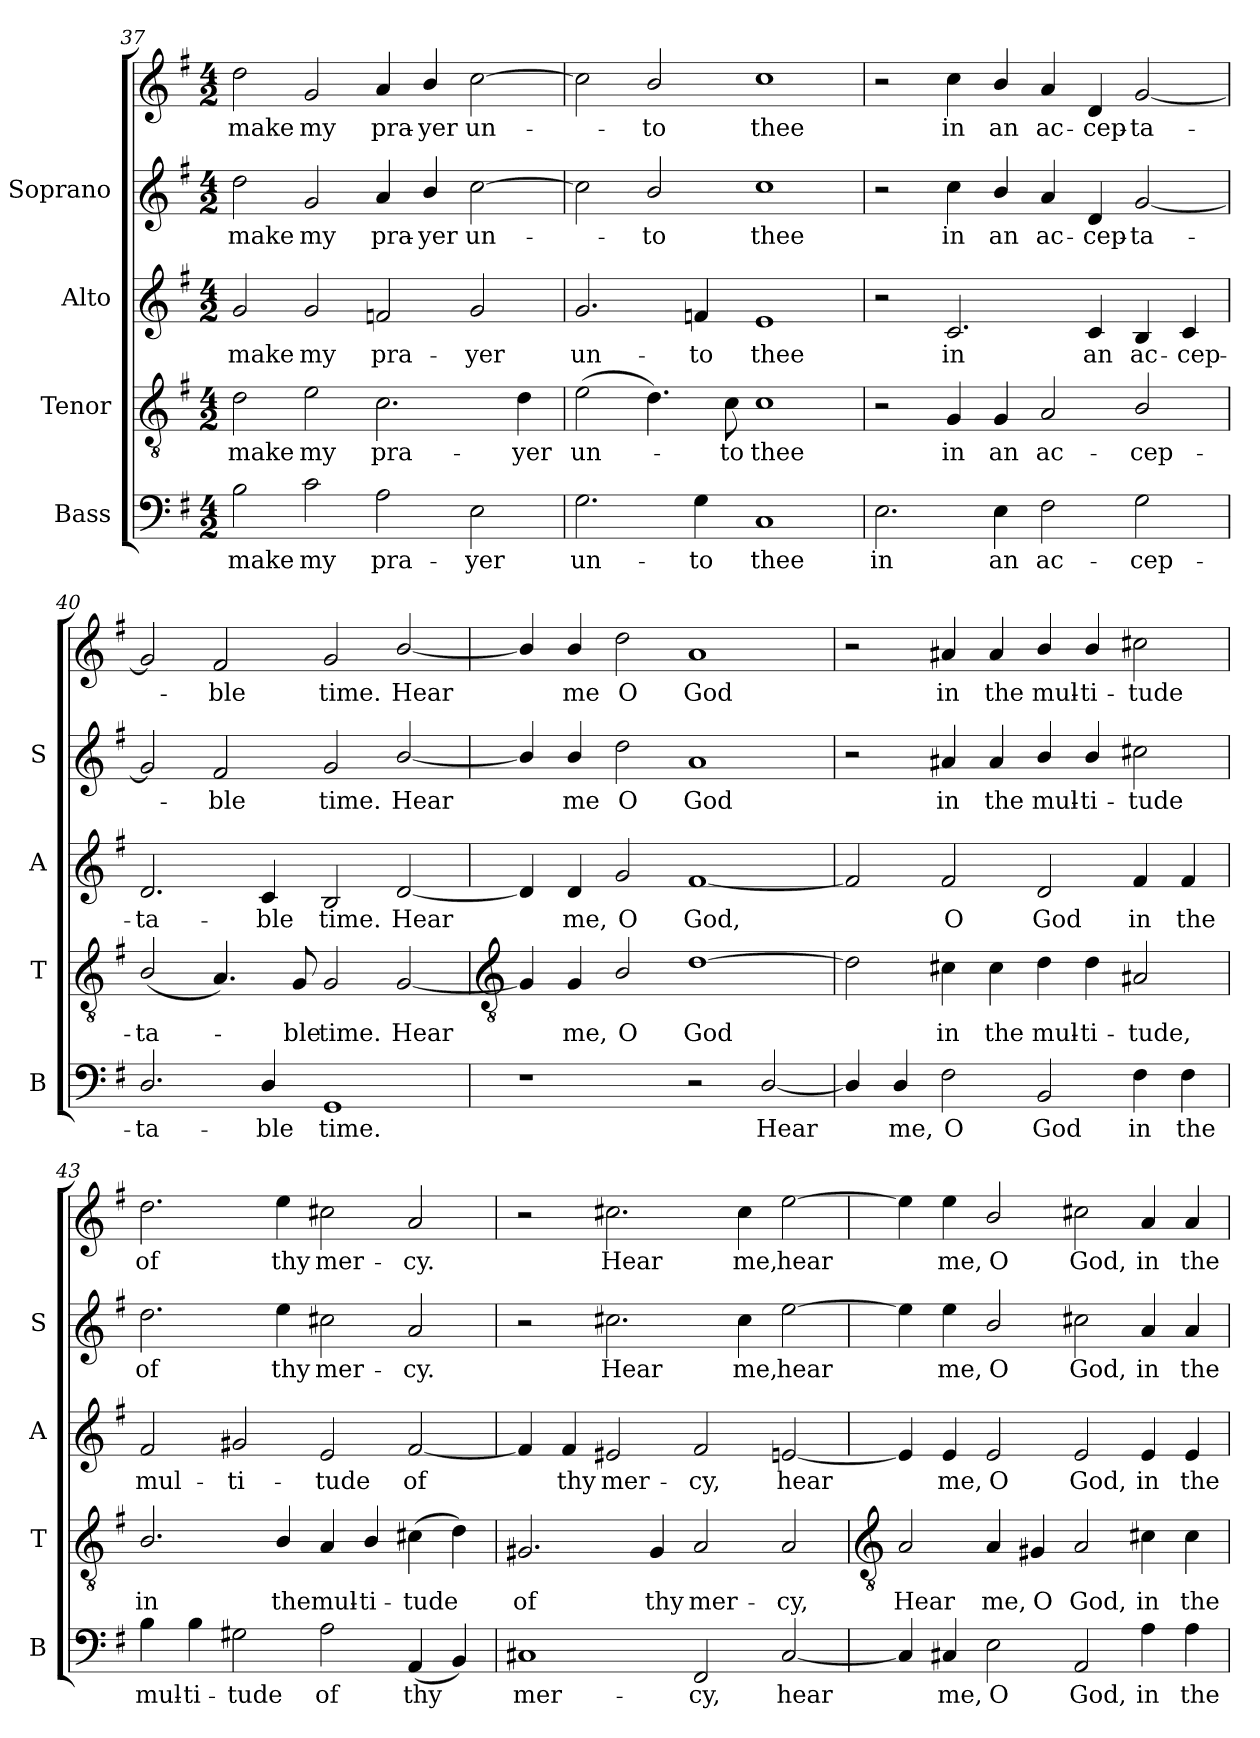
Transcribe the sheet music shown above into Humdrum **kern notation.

**kern	**text	**kern	**text	**kern	**text	**kern	**text	**kern	**text
*part4	*part4	*part3	*part3	*part2	*part2	*part1	*part1	*part1	*part1
*staff5	*staff5	*staff4	*staff4	*staff3	*staff3	*staff2	*staff2	*staff1	*staff1
*I"Bass	*	*I"Tenor	*	*I"Alto	*	*I"Soprano	*	*	*
*I'B	*	*I'T	*	*I'A	*	*I'S	*	*	*
*clefF4	*	*clefGv2	*	*clefG2	*	*clefG2	*	*clefG2	*
*k[f#]	*	*k[f#]	*	*k[f#]	*	*k[f#]	*	*k[f#]	*
*G:	*	*G:	*	*G:	*	*G:	*	*G:	*
*M4/2	*	*M4/2	*	*M4/2	*	*M4/2	*	*M4/2	*
=37	=37	=37	=37	=37	=37	=37	=37	=37	=37
!	!LO:LY:b	!	!LO:LY:b	!	!LO:LY:b	!	!LO:LY:b	!	!LO:LY:b
2B	make	2d	make	2g	make	2dd	make	2dd	make
!	!LO:LY:b	!	!LO:LY:b	!	!LO:LY:b	!	!LO:LY:b	!	!LO:LY:b
2c	my	2e	my	2g	my	2g	my	2g	my
!	!LO:LY:b	!	!LO:LY:b	!	!LO:LY:b	!	!LO:LY:b	!	!LO:LY:b
2A	pra-	2.c	pra-	2fn	pra-	4a	pra-	4a	pra-
!	!	!	!	!	!	!	!LO:LY:b	!	!LO:LY:b
.	.	.	.	.	.	4b/	-yer	4b/	-yer
!	!LO:LY:b	!	!	!	!LO:LY:b	!	!LO:LY:b	!	!LO:LY:b
2E	-yer	.	.	2g	-yer	[2cc	un-	[2cc	un-
!	!	!	!LO:LY:b	!	!	!	!	!	!
.	.	4d	-yer	.	.	.	.	.	.
=38	=38	=38	=38	=38	=38	=38	=38	=38	=38
!	!LO:LY:b	!	!LO:LY:b	!	!LO:LY:b	!	!	!	!
2.G	un-	(>2e	un-	2.g	un-	2cc]	.	2cc]	.
!	!	!	!	!	!	!	!LO:LY:b	!	!LO:LY:b
.	.	4.d)	.	.	.	2b/	to	2b/	to
!	!LO:LY:b	!	!	!	!LO:LY:b	!	!	!	!
4G	-to	.	.	4fn	-to	.	.	.	.
!	!	!	!LO:LY:b	!	!	!	!	!	!
.	.	8c	to	.	.	.	.	.	.
!	!LO:LY:b	!	!LO:LY:b	!	!LO:LY:b	!	!LO:LY:b	!	!LO:LY:b
1C	thee	1c	thee	1e	thee	1cc	thee	1cc	thee
=39	=39	=39	=39	=39	=39	=39	=39	=39	=39
!	!LO:LY:b	!	!	!	!	!	!	!	!
2.E	in	2r	.	2r	.	2r	.	2r	.
!	!	!	!LO:LY:b	!	!LO:LY:b	!	!LO:LY:b	!	!LO:LY:b
.	.	4G	in	2.c	in	4cc	in	4cc	in
!	!LO:LY:b	!	!LO:LY:b	!	!	!	!LO:LY:b	!	!LO:LY:b
4E	an	4G	an	.	.	4b/	an	4b/	an
!	!LO:LY:b	!	!LO:LY:b	!	!	!	!LO:LY:b	!	!LO:LY:b
2F#	ac-	2A	ac-	.	.	4a	ac-	4a	ac-
!	!	!	!	!	!LO:LY:b	!	!LO:LY:b	!	!LO:LY:b
.	.	.	.	4c	an	4d	-cep-	4d	-cep-
!	!LO:LY:b	!	!LO:LY:b	!	!LO:LY:b	!	!LO:LY:b	!	!LO:LY:b
2G	-cep-	2B/	-cep-	4B	ac-	[2g	-ta-	[2g	-ta-
!	!	!	!	!	!LO:LY:b	!	!	!	!
.	.	.	.	4c	-cep-	.	.	.	.
=40	=40	=40	=40	=40	=40	=40	=40	=40	=40
!	!LO:LY:b	!	!LO:LY:b	!	!LO:LY:b	!	!	!	!
2.D/	-ta-	(<2B/	-ta-	2.d	-ta-	2g]	.	2g]	.
!	!	!	!	!	!	!	!LO:LY:b	!	!LO:LY:b
.	.	4.A)	.	.	.	2f#	ble	2f#	ble
!	!LO:LY:b	!	!	!	!LO:LY:b	!	!	!	!
4D/	-ble	.	.	4c	-ble	.	.	.	.
!	!	!	!LO:LY:b	!	!	!	!	!	!
.	.	8G	ble	.	.	.	.	.	.
!	!LO:LY:b	!	!LO:LY:b	!	!LO:LY:b	!	!LO:LY:b	!	!LO:LY:b
1GG	time.	2G	time.	2B	time.	2g	time.	2g	time.
!	!	!	!LO:LY:b	!	!LO:LY:b	!	!LO:LY:b	!	!LO:LY:b
.	.	[2G	Hear	[2d	Hear	[2b/	Hear	[2b/	Hear
!!LO:LB:g=z
=41	=41	=41	=41	=41	=41	=41	=41	=41	=41
*	*	*clefGv2	*	*	*	*	*	*	*
1r	.	4G]	.	4d]	.	4b/]	.	4b/]	.
!	!	!	!LO:LY:b	!	!LO:LY:b	!	!LO:LY:b	!	!LO:LY:b
.	.	4G	me,	4d	me,	4b/	me	4b/	me
!	!	!	!LO:LY:b	!	!LO:LY:b	!	!LO:LY:b	!	!LO:LY:b
.	.	2B/	O	2g	O	2dd	O	2dd	O
!	!	!	!LO:LY:b	!	!LO:LY:b	!	!LO:LY:b	!	!LO:LY:b
2r	.	[1d	God	[1f#	God,	1a	God	1a	God
!	!LO:LY:b	!	!	!	!	!	!	!	!
[2D/	Hear	.	.	.	.	.	.	.	.
=42	=42	=42	=42	=42	=42	=42	=42	=42	=42
4D/]	.	2d]	.	2f#]	.	2r	.	2r	.
!	!LO:LY:b	!	!	!	!	!	!	!	!
4D/	me,	.	.	.	.	.	.	.	.
!	!LO:LY:b	!	!LO:LY:b	!	!LO:LY:b	!	!LO:LY:b	!	!LO:LY:b
2F#	O	4c#X	in	2f#	O	4a#X	in	4a#X	in
!	!	!	!LO:LY:b	!	!	!	!LO:LY:b	!	!LO:LY:b
.	.	4c#	the	.	.	4a#	the	4a#	the
!	!LO:LY:b	!	!LO:LY:b	!	!LO:LY:b	!	!LO:LY:b	!	!LO:LY:b
2BB	God	4d	mul-	2d	God	4b/	mul-	4b/	mul-
!	!	!	!LO:LY:b	!	!	!	!LO:LY:b	!	!LO:LY:b
.	.	4d	-ti-	.	.	4b/	-ti-	4b/	-ti-
!	!LO:LY:b	!	!LO:LY:b	!	!LO:LY:b	!	!LO:LY:b	!	!LO:LY:b
4F#	in	2A#X	-tude,	4f#	in	2cc#X	-tude	2cc#X	-tude
!	!LO:LY:b	!	!	!	!LO:LY:b	!	!	!	!
4F#	the	.	.	4f#	the	.	.	.	.
=43	=43	=43	=43	=43	=43	=43	=43	=43	=43
!	!LO:LY:b	!	!LO:LY:b	!	!LO:LY:b	!	!LO:LY:b	!	!LO:LY:b
4B	mul-	2.B/	in	2f#	mul-	2.dd	of	2.dd	of
!	!LO:LY:b	!	!	!	!	!	!	!	!
4B	-ti-	.	.	.	.	.	.	.	.
!	!LO:LY:b	!	!	!	!LO:LY:b	!	!	!	!
2G#X	-tude	.	.	2g#X	-ti-	.	.	.	.
!	!	!	!LO:LY:b	!	!	!	!LO:LY:b	!	!LO:LY:b
.	.	4B/	the	.	.	4ee	thy	4ee	thy
!	!LO:LY:b	!	!LO:LY:b	!	!LO:LY:b	!	!LO:LY:b	!	!LO:LY:b
2A	of	4A	mul-	2e	-tude	2cc#X	mer-	2cc#X	mer-
!	!	!	!LO:LY:b	!	!	!	!	!	!
.	.	4B/	-ti-	.	.	.	.	.	.
!	!LO:LY:b	!	!LO:LY:b	!	!LO:LY:b	!	!LO:LY:b	!	!LO:LY:b
(<4AA	thy	(>4c#X	-tude	[2f#	of	2a	-cy.	2a	-cy.
4BB)	.	4d)	.	.	.	.	.	.	.
=44	=44	=44	=44	=44	=44	=44	=44	=44	=44
!	!LO:LY:b	!	!LO:LY:b	!	!	!	!	!	!
1C#X	mer-	2.G#X	of	4f#]	.	2r	.	2r	.
!	!	!	!	!	!LO:LY:b	!	!	!	!
.	.	.	.	4f#	thy	.	.	.	.
!	!	!	!	!	!LO:LY:b	!	!LO:LY:b	!	!LO:LY:b
.	.	.	.	2e#X	mer-	2.cc#X	Hear	2.cc#X	Hear
!	!	!	!LO:LY:b	!	!	!	!	!	!
.	.	4G#	thy	.	.	.	.	.	.
!	!LO:LY:b	!	!LO:LY:b	!	!LO:LY:b	!	!	!	!
2FF#	-cy,	2A	mer-	2f#	-cy,	.	.	.	.
!	!	!	!	!	!	!	!LO:LY:b	!	!LO:LY:b
.	.	.	.	.	.	4cc#	me,	4cc#	me,
!	!LO:LY:b	!	!LO:LY:b	!	!LO:LY:b	!	!LO:LY:b	!	!LO:LY:b
[2C#	hear	2A	-cy,	[2en	hear	[2ee	hear	[2ee	hear
!!LO:LB:g=z
=45	=45	=45	=45	=45	=45	=45	=45	=45	=45
*	*	*clefGv2	*	*	*	*	*	*	*
!	!	!	!LO:LY:b	!	!	!	!	!	!
4C#]	.	2A	Hear	4e]	.	4ee]	.	4ee]	.
!	!LO:LY:b	!	!	!	!LO:LY:b	!	!LO:LY:b	!	!LO:LY:b
4C#X	me,	.	.	4e	me,	4ee	me,	4ee	me,
!	!LO:LY:b	!	!LO:LY:b	!	!LO:LY:b	!	!LO:LY:b	!	!LO:LY:b
2E	O	4A	me,	2e	O	2b/	O	2b/	O
!	!	!	!LO:LY:b	!	!	!	!	!	!
.	.	4G#X	O	.	.	.	.	.	.
!	!LO:LY:b	!	!LO:LY:b	!	!LO:LY:b	!	!LO:LY:b	!	!LO:LY:b
2AA	God,	2A	God,	2e	God,	2cc#X	God,	2cc#X	God,
!	!LO:LY:b	!	!LO:LY:b	!	!LO:LY:b	!	!LO:LY:b	!	!LO:LY:b
4A	in	4c#X	in	4e	in	4a	in	4a	in
!	!LO:LY:b	!	!LO:LY:b	!	!LO:LY:b	!	!LO:LY:b	!	!LO:LY:b
4A	the	4c#	the	4e	the	4a	the	4a	the
=	=	=	=	=	=	=	=	=	=
*-	*-	*-	*-	*-	*-	*-	*-	*-	*-
